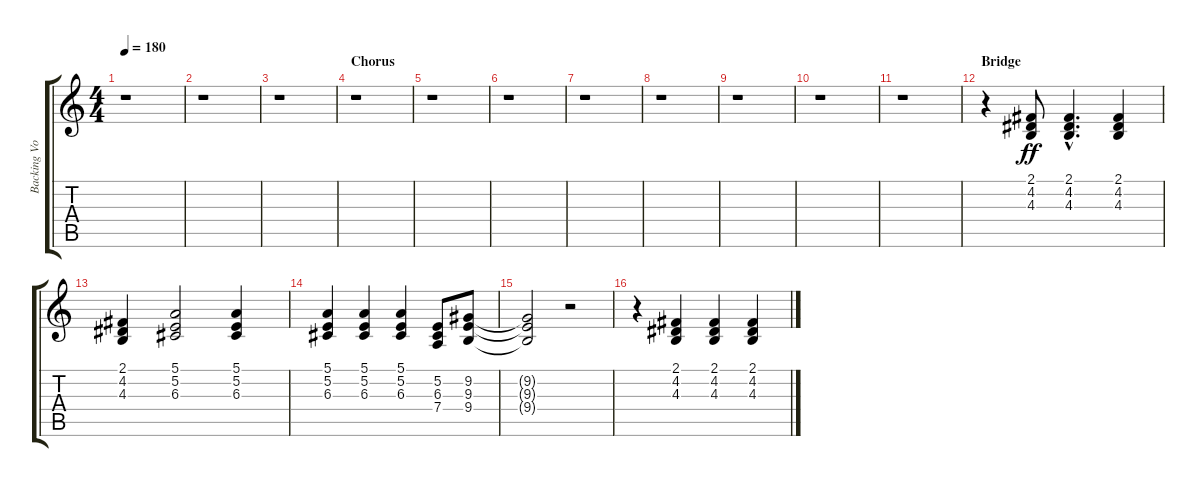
\track ("Backing Vocals" "Backing Vo") {instrument altosax}
\staff {score tabs}
\tuning (E4 B3 G3 D3 A2 E2) {hide}
\ts (4 4)
\tempo 180
\clef g2
\ks c
r.1{dy f} |
r.1 |
r.1 |
\section ("" "Chorus")
r.1 |
r.1 |
r.1 |
r.1 |
r.1 |
r.1 |
r.1 |
r.1 |
\section ("" "Bridge")
r.4 (2.1 4.2 4.3).8{dy ff} (2.1{hac} 4.2{hac} 4.3{hac}).4{d} (2.1 4.2 4.3).4 |
(2.1 4.2 4.3).4 (5.1 5.2 6.3).2 (5.1 5.2 6.3).4 |
(5.1 5.2 6.3).4 (5.1 5.2 6.3).4 (5.1 5.2 6.3).4 (5.2 6.3 7.4).8 (9.2 9.3 9.4).8 |
(9.2{t} 9.3{t} 9.4{t}).2 r.2 |
r.4 (2.1 4.2 4.3).4 (2.1 4.2 4.3).4 (2.1 4.2 4.3).4
